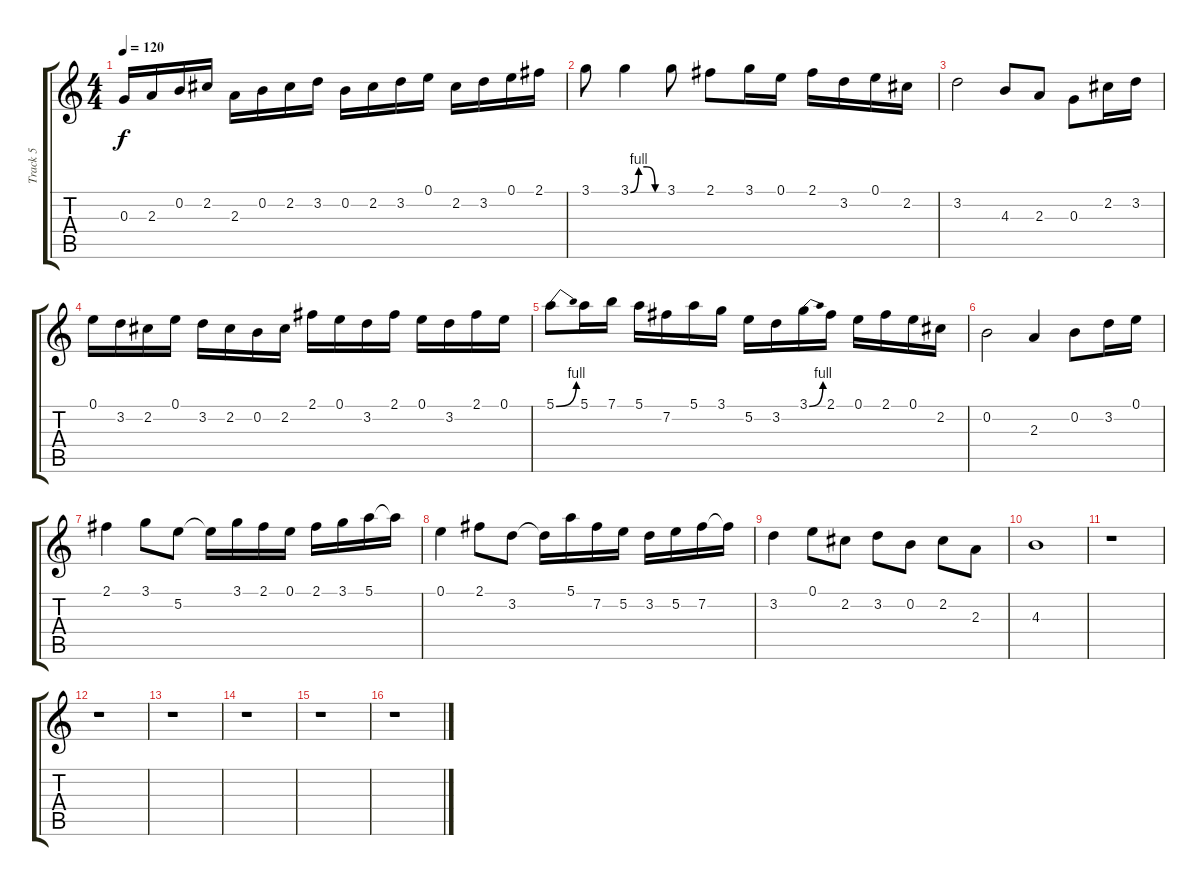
\track ("Track 5" "Track 5") {instrument distortionguitar}
\staff {score tabs}
\tuning (E4 B3 G3 D3 A2 E2) {hide}
\ts (4 4)
\tempo 120
\clef g2
\ks c
0.3.16{dy f} 2.3.16 0.2.16 2.2.16 2.3.16 0.2.16 2.2.16 3.2.16 0.2.16 2.2.16 3.2.16 0.1.16 2.2.16 3.2.16 0.1.16 2.1.16 |
3.1.8 3.1{be (custom 0 0 15 4 30 4 45 0 60 0)}.4 3.1.8 2.1.8 3.1.16 0.1.16 2.1.16 3.2.16 0.1.16 2.2.16 |
3.2.2 4.3.8 2.3.8 0.3.8 2.2.16 3.2.16 |
0.1.16 3.2.16 2.2.16 0.1.16 3.2.16 2.2.16 0.2.16 2.2.16 2.1.16 0.1.16 3.2.16 2.1.16 0.1.16 3.2.16 2.1.16 0.1.16 |
5.1{be (bend 0 0 60 4)}.8 5.1.16 7.1.16 5.1.16 7.2.16 5.1.16 3.1.16 5.2.16 3.2.16 3.1{be (bend 0 0 60 4)}.16 2.1.16 0.1.16 2.1.16 0.1.16 2.2.16 |
0.2.2 2.3.4 0.2.8 3.2.16 0.1.16 |
2.1.4 3.1.8 5.2.8 5.2{t}.16 3.1.16 2.1.16 0.1.16 2.1.16 3.1.16 5.1.16 5.1{t}.16 |
0.1.4 2.1.8 3.2.8 3.2{t}.16 5.1.16 7.2.16 5.2.16 3.2.16 5.2.16 7.2.16 7.2{t}.16 |
3.2.4 0.1.8 2.2.8 3.2.8 0.2.8 2.2.8 2.3.8 |
4.3.1 |
r.1 |
r.1 |
r.1 |
r.1 |
r.1 |
r.1
